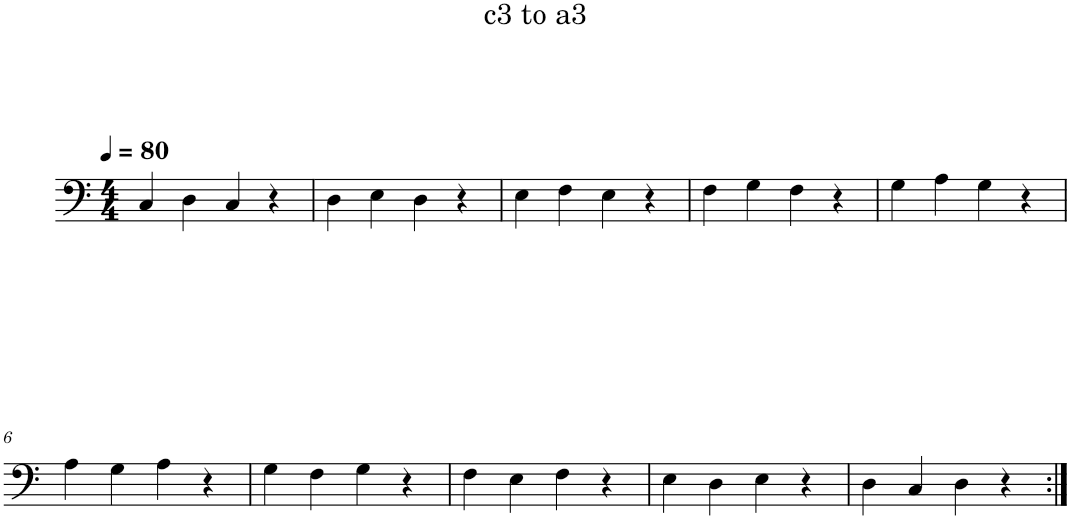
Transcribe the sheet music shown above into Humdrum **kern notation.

**kern
*part1
*staff1
*I"Tenor
*I'T.
*clefF4
*k[]
*M4/4
*MM80
=1
4C/
4D\
4C/
4r
=2
4D\
4E\
4D\
4r
=3
4E\
4F\
4E\
4r
=4
4F\
4G\
4F\
4r
=5
4G\
4A\
4G\
4r
!!LO:LB:g=z
=6
4A\
4G\
4A\
4r
=7
4G\
4F\
4G\
4r
=8
4F\
4E\
4F\
4r
=9
4E\
4D\
4E\
4r
=10
4D\
4C/
4D\
4r
=:|!
*-
